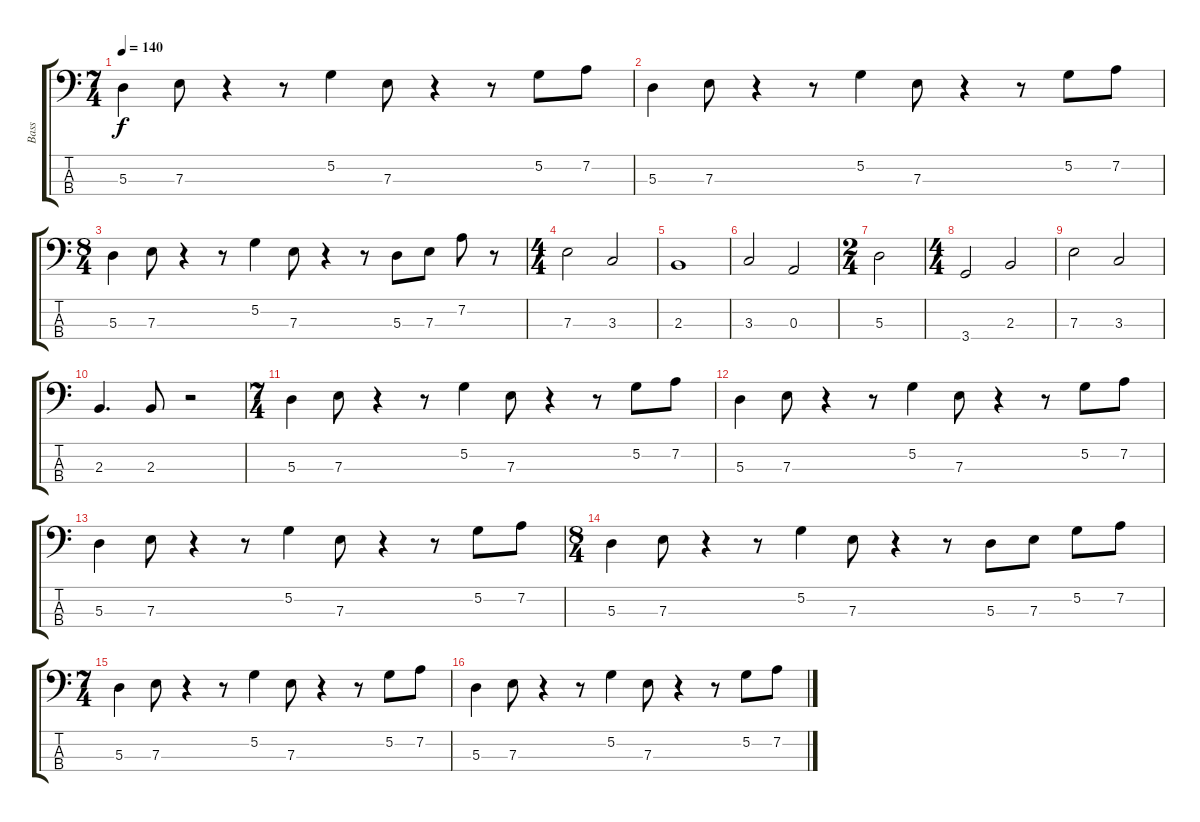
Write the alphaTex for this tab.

\track ("Bass" "Bass") {instrument electricbassfinger}
\staff {score tabs}
\tuning (G2 D2 A1 E1) {hide}
\ts (7 4)
\tempo 140
\clef f4
\ks c
5.3.4{dy f} 7.3.8 r.4 r.8 5.2.4 7.3.8 r.4 r.8 5.2.8 7.2.8 |
5.3.4 7.3.8 r.4 r.8 5.2.4 7.3.8 r.4 r.8 5.2.8 7.2.8 |
\ts (8 4)
5.3.4 7.3.8 r.4 r.8 5.2.4 7.3.8 r.4 r.8 5.3.8 7.3.8 7.2.8 r.8 |
\ts (4 4)
7.3.2 3.3.2 |
2.3.1 |
3.3.2 0.3.2 |
\ts (2 4)
5.3.2 |
\ts (4 4)
3.4.2 2.3.2 |
7.3.2 3.3.2 |
2.3.4{d} 2.3.8 r.2 |
\ts (7 4)
5.3.4 7.3.8 r.4 r.8 5.2.4 7.3.8 r.4 r.8 5.2.8 7.2.8 |
5.3.4 7.3.8 r.4 r.8 5.2.4 7.3.8 r.4 r.8 5.2.8 7.2.8 |
5.3.4 7.3.8 r.4 r.8 5.2.4 7.3.8 r.4 r.8 5.2.8 7.2.8 |
\ts (8 4)
5.3.4 7.3.8 r.4 r.8 5.2.4 7.3.8 r.4 r.8 5.3.8 7.3.8 5.2.8 7.2.8 |
\ts (7 4)
5.3.4 7.3.8 r.4 r.8 5.2.4 7.3.8 r.4 r.8 5.2.8 7.2.8 |
5.3.4 7.3.8 r.4 r.8 5.2.4 7.3.8 r.4 r.8 5.2.8 7.2.8
